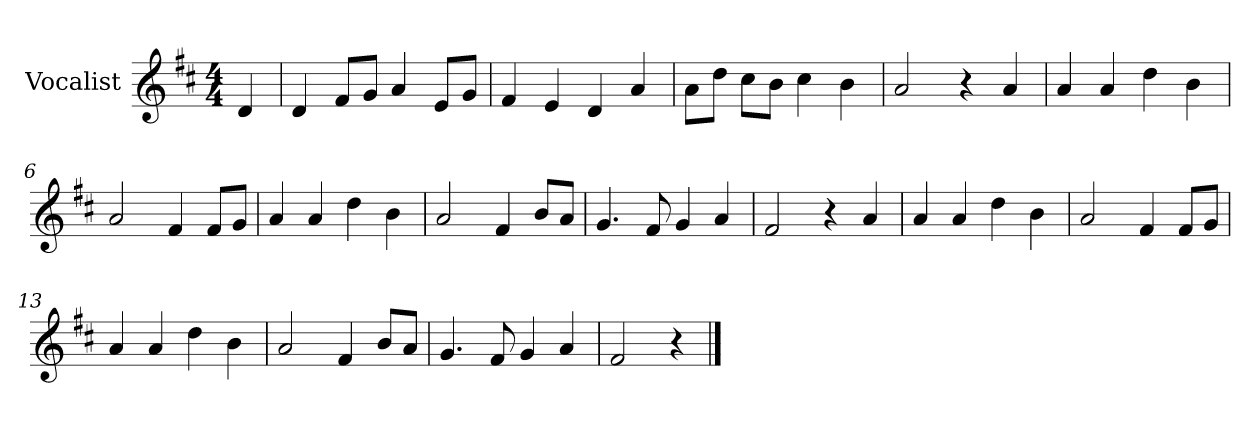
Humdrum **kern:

**kern
*part1
*staff1
*I"Vocalist
*k[f#c#]
*D:
*M4/4
=
4d
=1
4d
8f#L
8gJ
4a
8eL
8gJ
=2
4f#
4e
4d
4a
=3
8aL
8ddJ
8cc#L
8bJ
4cc#
4b
=4
2a
4r
4a
=5
4a
4a
4dd
4b
=6
2a
4f#
8f#L
8gJ
=7
4a
4a
4dd
4b
=8
2a
4f#
8bL
8aJ
=9
4.g
8f#
4g
4a
=10
2f#
4r
4a
=11
4a
4a
4dd
4b
=12
2a
4f#
8f#L
8gJ
=13
4a
4a
4dd
4b
=14
2a
4f#
8bL
8aJ
=15
4.g
8f#
4g
4a
=16
2f#
4r
==
*-
